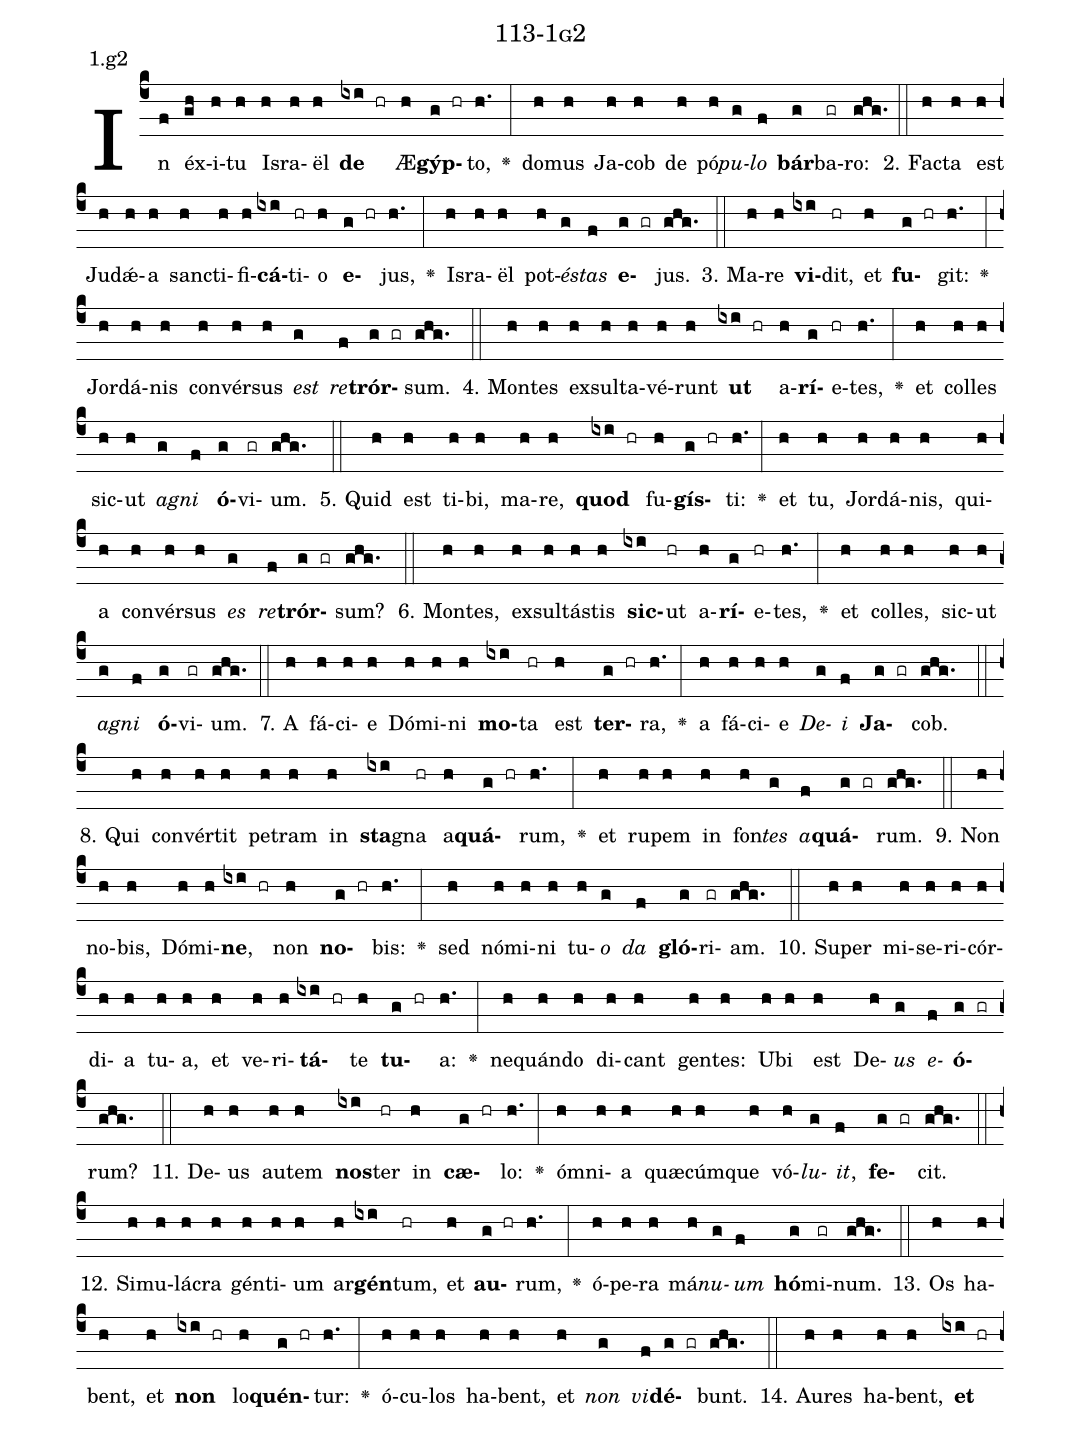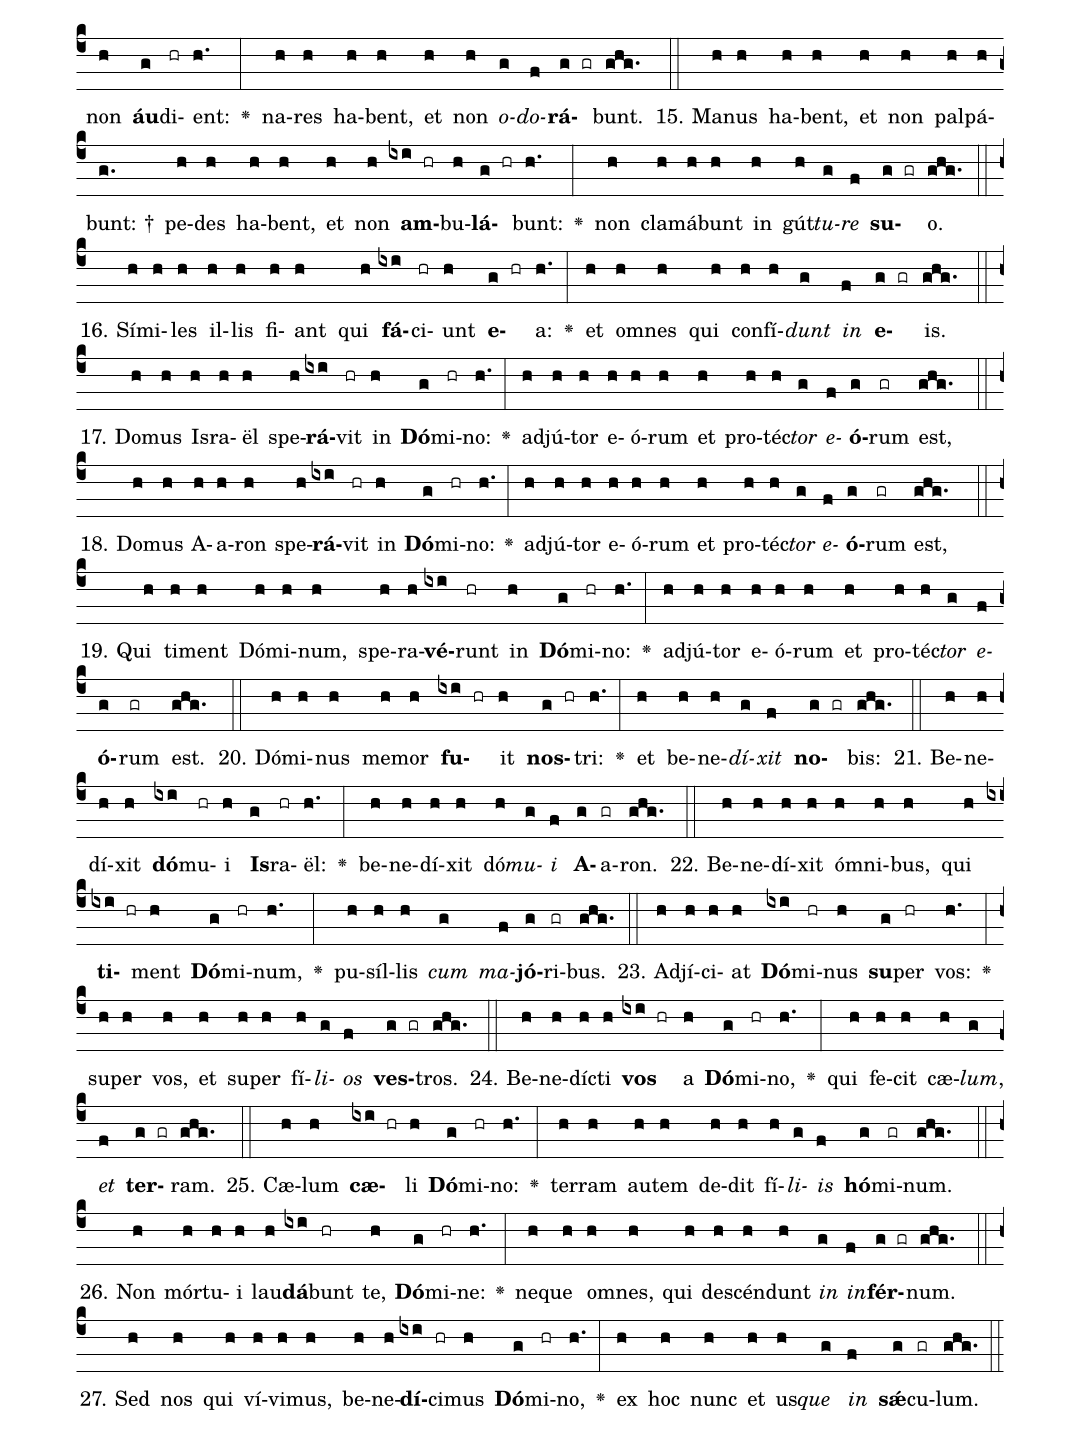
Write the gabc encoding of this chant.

name: 113-1g2;
annotation: 1.g2;
%%
(c4)In(f) éx(gh)i(h)tu(h) Is(h)ra(h)ël(h) <b>de</b>(ixi hr) Æ(h)<b>gýp</b>(g hr)to,(h.) <v>\greheightstar</v>(:) do(h)mus(h) Ja(h)cob(h) de(h) pó(h)<i>pu</i>(g)<i>lo</i>(f) <b>bár</b>(g)ba(gr)ro:(ghg.) (::)
2. Fac(h)ta(h) est(h) Ju(h)dǽ(h)a(h) sanc(h)ti(h)fi(h)<b>cá</b>(ixi)ti(hr)o(h) <b>e</b>(g hr)jus,(h.) <v>\greheightstar</v>(:) Is(h)ra(h)ël(h) pot(h)<i>és</i>(g)<i>tas</i>(f) <b>e</b>(g gr)jus.(ghg.) (::)
3. Ma(h)re(h) <b>vi</b>(ixi)dit,(hr) et(h) <b>fu</b>(g hr)git:(h.) <v>\greheightstar</v>(:) Jor(h)dá(h)nis(h) con(h)vér(h)sus(h) <i>est</i>(g) <i>re</i>(f)<b>trór</b>(g gr)sum.(ghg.) (::)
4. Mon(h)tes(h) ex(h)sul(h)ta(h)vé(h)runt(h) <b>ut</b>(ixi hr) a(h)<b>rí</b>(g)e(hr)tes,(h.) <v>\greheightstar</v>(:) et(h) col(h)les(h) sic(h)ut(h) <i>a</i>(g)<i>gni</i>(f) <b>ó</b>(g)vi(gr)um.(ghg.) (::)
5. Quid(h) est(h) ti(h)bi,(h) ma(h)re,(h) <b>quod</b>(ixi hr) fu(h)<b>gís</b>(g hr)ti:(h.) <v>\greheightstar</v>(:) et(h) tu,(h) Jor(h)dá(h)nis,(h) qui(h)a(h) con(h)vér(h)sus(h) <i>es</i>(g) <i>re</i>(f)<b>trór</b>(g gr)sum?(ghg.) (::)
6. Mon(h)tes,(h) ex(h)sul(h)tás(h)tis(h) <b>sic</b>(ixi)ut(hr) a(h)<b>rí</b>(g)e(hr)tes,(h.) <v>\greheightstar</v>(:) et(h) col(h)les,(h) sic(h)ut(h) <i>a</i>(g)<i>gni</i>(f) <b>ó</b>(g)vi(gr)um.(ghg.) (::)
7. A(h) fá(h)ci(h)e(h) Dó(h)mi(h)ni(h) <b>mo</b>(ixi)ta(hr) est(h) <b>ter</b>(g hr)ra,(h.) <v>\greheightstar</v>(:) a(h) fá(h)ci(h)e(h) <i>De</i>(g)<i>i</i>(f) <b>Ja</b>(g gr)cob.(ghg.) (::)
8. Qui(h) con(h)vér(h)tit(h) pe(h)tram(h) in(h) <b>sta</b>(ixi)gna(hr) a(h)<b>quá</b>(g hr)rum,(h.) <v>\greheightstar</v>(:) et(h) ru(h)pem(h) in(h) fon(h)<i>tes</i>(g) <i>a</i>(f)<b>quá</b>(g gr)rum.(ghg.) (::)
9. Non(h) no(h)bis,(h) Dó(h)mi(h)<b>ne</b>,(ixi hr) non(h) <b>no</b>(g hr)bis:(h.) <v>\greheightstar</v>(:) sed(h) nó(h)mi(h)ni(h) tu(h)<i>o</i>(g) <i>da</i>(f) <b>gló</b>(g)ri(gr)am.(ghg.) (::)
10. Su(h)per(h) mi(h)se(h)ri(h)cór(h)di(h)a(h) tu(h)a,(h) et(h) ve(h)ri(h)<b>tá</b>(ixi hr)te(h) <b>tu</b>(g hr)a:(h.) <v>\greheightstar</v>(:) ne(h)quán(h)do(h) di(h)cant(h) gen(h)tes:(h) U(h)bi(h) est(h) De(h)<i>us</i>(g) <i>e</i>(f)<b>ó</b>(g gr)rum?(ghg.) (::)
11. De(h)us(h) au(h)tem(h) <b>nos</b>(ixi)ter(hr) in(h) <b>cæ</b>(g hr)lo:(h.) <v>\greheightstar</v>(:) óm(h)ni(h)a(h) quæ(h)cúm(h)que(h) vó(h)<i>lu</i>(g)<i>it</i>,(f) <b>fe</b>(g gr)cit.(ghg.) (::)
12. Si(h)mu(h)lá(h)cra(h) gén(h)ti(h)um(h) ar(h)<b>gén</b>(ixi)tum,(hr) et(h) <b>au</b>(g hr)rum,(h.) <v>\greheightstar</v>(:) ó(h)pe(h)ra(h) má(h)<i>nu</i>(g)<i>um</i>(f) <b>hó</b>(g)mi(gr)num.(ghg.) (::)
13. Os(h) ha(h)bent,(h) et(h) <b>non</b>(ixi hr) lo(h)<b>quén</b>(g hr)tur:(h.) <v>\greheightstar</v>(:) ó(h)cu(h)los(h) ha(h)bent,(h) et(h) <i>non</i>(g) <i>vi</i>(f)<b>dé</b>(g gr)bunt.(ghg.) (::)
14. Au(h)res(h) ha(h)bent,(h) <b>et</b>(ixi hr) non(h) <b>áu</b>(g)di(hr)ent:(h.) <v>\greheightstar</v>(:) na(h)res(h) ha(h)bent,(h) et(h) non(h) <i>o</i>(g)<i>do</i>(f)<b>rá</b>(g gr)bunt.(ghg.) (::)
15. Ma(h)nus(h) ha(h)bent,(h) et(h) non(h) pal(h)pá(h)bunt: †(g.) pe(h)des(h) ha(h)bent,(h) et(h) non(h) <b>am</b>(ixi hr)bu(h)<b>lá</b>(g hr)bunt:(h.) <v>\greheightstar</v>(:) non(h) cla(h)má(h)bunt(h) in(h) gút(h)<i>tu</i>(g)<i>re</i>(f) <b>su</b>(g gr)o.(ghg.) (::)
16. Sí(h)mi(h)les(h) il(h)lis(h) fi(h)ant(h) qui(h) <b>fá</b>(ixi)ci(hr)unt(h) <b>e</b>(g hr)a:(h.) <v>\greheightstar</v>(:) et(h) om(h)nes(h) qui(h) con(h)fí(h)<i>dunt</i>(g) <i>in</i>(f) <b>e</b>(g gr)is.(ghg.) (::)
17. Do(h)mus(h) Is(h)ra(h)ël(h) spe(h)<b>rá</b>(ixi)vit(hr) in(h) <b>Dó</b>(g)mi(hr)no:(h.) <v>\greheightstar</v>(:) ad(h)jú(h)tor(h) e(h)ó(h)rum(h) et(h) pro(h)téc(h)<i>tor</i>(g) <i>e</i>(f)<b>ó</b>(g)rum(gr) est,(ghg.) (::)
18. Do(h)mus(h) A(h)a(h)ron(h) spe(h)<b>rá</b>(ixi)vit(hr) in(h) <b>Dó</b>(g)mi(hr)no:(h.) <v>\greheightstar</v>(:) ad(h)jú(h)tor(h) e(h)ó(h)rum(h) et(h) pro(h)téc(h)<i>tor</i>(g) <i>e</i>(f)<b>ó</b>(g)rum(gr) est,(ghg.) (::)
19. Qui(h) ti(h)ment(h) Dó(h)mi(h)num,(h) spe(h)ra(h)<b>vé</b>(ixi)runt(hr) in(h) <b>Dó</b>(g)mi(hr)no:(h.) <v>\greheightstar</v>(:) ad(h)jú(h)tor(h) e(h)ó(h)rum(h) et(h) pro(h)téc(h)<i>tor</i>(g) <i>e</i>(f)<b>ó</b>(g)rum(gr) est.(ghg.) (::)
20. Dó(h)mi(h)nus(h) me(h)mor(h) <b>fu</b>(ixi hr)it(h) <b>nos</b>(g hr)tri:(h.) <v>\greheightstar</v>(:) et(h) be(h)ne(h)<i>dí</i>(g)<i>xit</i>(f) <b>no</b>(g gr)bis:(ghg.) (::)
21. Be(h)ne(h)dí(h)xit(h) <b>dó</b>(ixi)mu(hr)i(h) <b>Is</b>(g)ra(hr)ël:(h.) <v>\greheightstar</v>(:) be(h)ne(h)dí(h)xit(h) dó(h)<i>mu</i>(g)<i>i</i>(f) <b>A</b>(g)a(gr)ron.(ghg.) (::)
22. Be(h)ne(h)dí(h)xit(h) óm(h)ni(h)bus,(h) qui(h) <b>ti</b>(ixi hr)ment(h) <b>Dó</b>(g)mi(hr)num,(h.) <v>\greheightstar</v>(:) pu(h)síl(h)lis(h) <i>cum</i>(g) <i>ma</i>(f)<b>jó</b>(g)ri(gr)bus.(ghg.) (::)
23. Ad(h)jí(h)ci(h)at(h) <b>Dó</b>(ixi)mi(hr)nus(h) <b>su</b>(g)per(hr) vos:(h.) <v>\greheightstar</v>(:) su(h)per(h) vos,(h) et(h) su(h)per(h) fí(h)<i>li</i>(g)<i>os</i>(f) <b>ves</b>(g gr)tros.(ghg.) (::)
24. Be(h)ne(h)díc(h)ti(h) <b>vos</b>(ixi hr) a(h) <b>Dó</b>(g)mi(hr)no,(h.) <v>\greheightstar</v>(:) qui(h) fe(h)cit(h) cæ(h)<i>lum</i>,(g) <i>et</i>(f) <b>ter</b>(g gr)ram.(ghg.) (::)
25. Cæ(h)lum(h) <b>cæ</b>(ixi hr)li(h) <b>Dó</b>(g)mi(hr)no:(h.) <v>\greheightstar</v>(:) ter(h)ram(h) au(h)tem(h) de(h)dit(h) fí(h)<i>li</i>(g)<i>is</i>(f) <b>hó</b>(g)mi(gr)num.(ghg.) (::)
26. Non(h) mór(h)tu(h)i(h) lau(h)<b>dá</b>(ixi)bunt(hr) te,(h) <b>Dó</b>(g)mi(hr)ne:(h.) <v>\greheightstar</v>(:) ne(h)que(h) om(h)nes,(h) qui(h) de(h)scén(h)dunt(h) <i>in</i>(g) <i>in</i>(f)<b>fér</b>(g gr)num.(ghg.) (::)
27. Sed(h) nos(h) qui(h) ví(h)vi(h)mus,(h) be(h)ne(h)<b>dí</b>(ixi)ci(hr)mus(h) <b>Dó</b>(g)mi(hr)no,(h.) <v>\greheightstar</v>(:) ex(h) hoc(h) nunc(h) et(h) us(h)<i>que</i>(g) <i>in</i>(f) <b>sǽ</b>(g)cu(gr)lum.(ghg.) (::)
